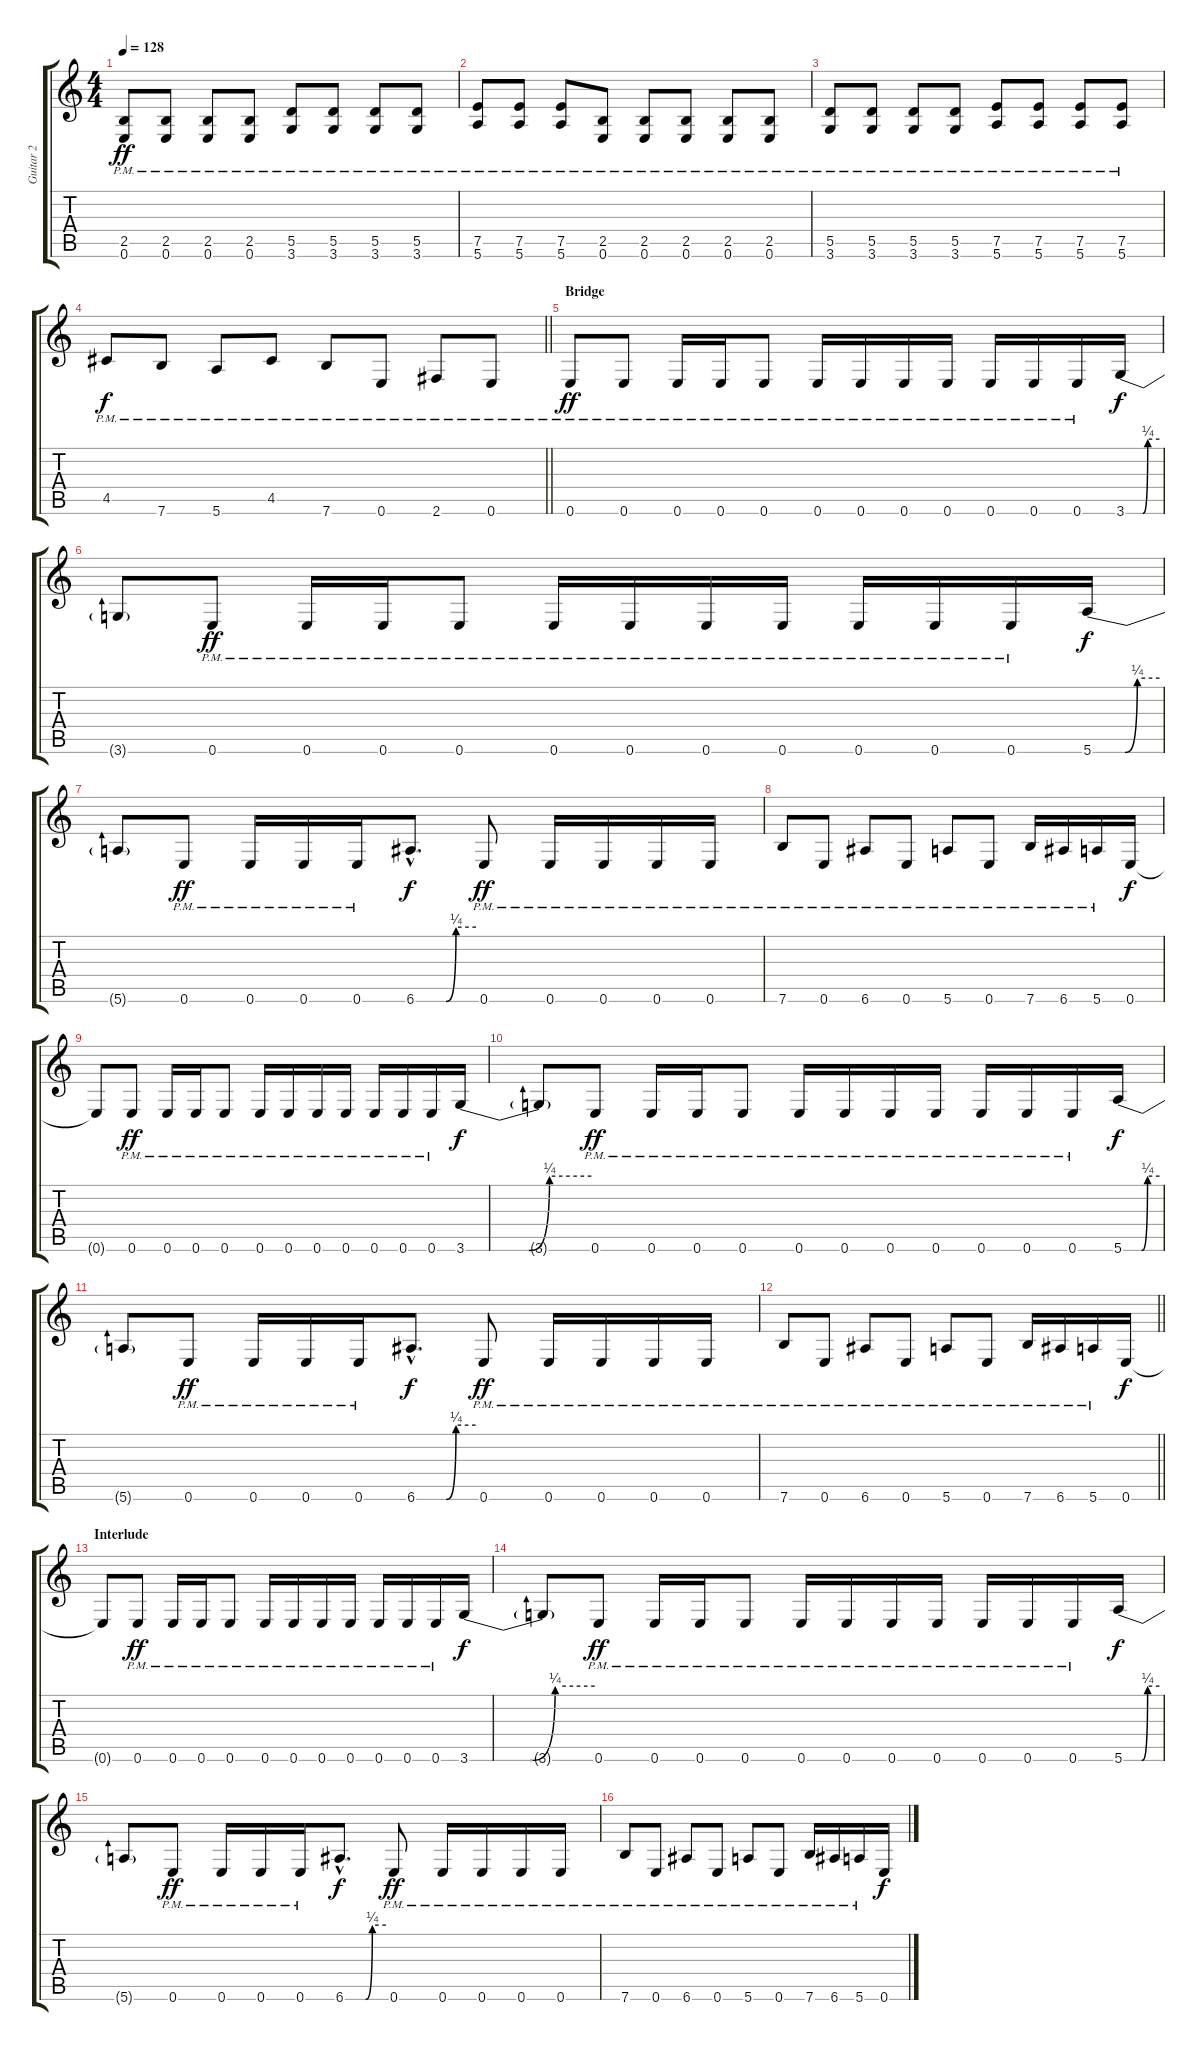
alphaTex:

\track ("Guitar 2" "Guitar 2") {instrument overdrivenguitar}
\staff {score tabs}
\tuning (E4 B3 G3 D3 A2 E2) {hide}
\ts (4 4)
\tempo 128
\clef g2
\ks c
(2.5{pm} 0.6{pm}).8{dy ff} (2.5{pm} 0.6{pm}).8 (2.5{pm} 0.6{pm}).8 (2.5{pm} 0.6{pm}).8 (5.5{pm} 3.6{pm}).8 (5.5{pm} 3.6{pm}).8 (5.5{pm} 3.6{pm}).8 (5.5{pm} 3.6{pm}).8 |
(7.5{pm} 5.6{pm}).8 (7.5{pm} 5.6{pm}).8 (7.5{pm} 5.6{pm}).8 (2.5{pm} 0.6{pm}).8 (2.5{pm} 0.6{pm}).8 (2.5{pm} 0.6{pm}).8 (2.5{pm} 0.6{pm}).8 (2.5{pm} 0.6{pm}).8 |
(5.5{pm} 3.6{pm}).8 (5.5{pm} 3.6{pm}).8 (5.5{pm} 3.6{pm}).8 (5.5{pm} 3.6{pm}).8 (7.5{pm} 5.6{pm}).8 (7.5{pm} 5.6{pm}).8 (7.5{pm} 5.6{pm}).8 (7.5{pm} 5.6{pm}).8 |
\barLineRight lightlight
4.5{pm}.8{dy f} 7.6{pm}.8 5.6{pm}.8 4.5{pm}.8 7.6{pm}.8 0.6{pm}.8 2.6{pm}.8 0.6{pm}.8 |
\section ("" "Bridge")
0.6{pm}.8{dy ff} 0.6{pm}.8 0.6{pm}.16 0.6{pm}.16 0.6{pm}.8 0.6{pm}.16 0.6{pm}.16 0.6{pm}.16 0.6{pm}.16 0.6{pm}.16 0.6{pm}.16 0.6{pm}.16 3.6{be (custom 0 0 30 0 39 1 60 1)}.16{dy f} |
3.6{t}.8 0.6{pm}.8{dy ff} 0.6{pm}.16 0.6{pm}.16 0.6{pm}.8 0.6{pm}.16 0.6{pm}.16 0.6{pm}.16 0.6{pm}.16 0.6{pm}.16 0.6{pm}.16 0.6{pm}.16 5.6{be (custom 0 0 29 0 40 1 60 1)}.16{dy f} |
5.6{t}.8 0.6{pm}.8{dy ff} 0.6{pm}.16 0.6{pm}.16 0.6{pm}.16 6.6{be (custom 0 0 30 0 40 1 60 1) hac}.8{d dy f} 0.6{pm}.8{dy ff} 0.6{pm}.16 0.6{pm}.16 0.6{pm}.16 0.6{pm}.16 |
7.6{pm}.8 0.6{pm}.8 6.6{pm}.8 0.6{pm}.8 5.6{pm}.8 0.6{pm}.8 7.6{pm}.16 6.6{pm}.16 5.6{pm}.16 0.6.16{dy f} |
0.6{t}.8 0.6{pm}.8{dy ff} 0.6{pm}.16 0.6{pm}.16 0.6{pm}.8 0.6{pm}.16 0.6{pm}.16 0.6{pm}.16 0.6{pm}.16 0.6{pm}.16 0.6{pm}.16 0.6{pm}.16 3.6{be (custom 0 0 30 0 40 1 60 1)}.16{dy f} |
3.6{t}.8 0.6{pm}.8{dy ff} 0.6{pm}.16 0.6{pm}.16 0.6{pm}.8 0.6{pm}.16 0.6{pm}.16 0.6{pm}.16 0.6{pm}.16 0.6{pm}.16 0.6{pm}.16 0.6{pm}.16 5.6{be (custom 0 0 30 0 40 1 60 1)}.16{dy f} |
5.6{t}.8 0.6{pm}.8{dy ff} 0.6{pm}.16 0.6{pm}.16 0.6{pm}.16 6.6{be (custom 0 0 30 0 40 1 60 1) hac}.8{d dy f} 0.6{pm}.8{dy ff} 0.6{pm}.16 0.6{pm}.16 0.6{pm}.16 0.6{pm}.16 |
\barLineRight lightlight
7.6{pm}.8 0.6{pm}.8 6.6{pm}.8 0.6{pm}.8 5.6{pm}.8 0.6{pm}.8 7.6{pm}.16 6.6{pm}.16 5.6{pm}.16 0.6.16{dy f} |
\section ("" "Interlude")
0.6{t}.8 0.6{pm}.8{dy ff} 0.6{pm}.16 0.6{pm}.16 0.6{pm}.8 0.6{pm}.16 0.6{pm}.16 0.6{pm}.16 0.6{pm}.16 0.6{pm}.16 0.6{pm}.16 0.6{pm}.16 3.6{be (custom 0 0 29 0 41 1 60 1)}.16{dy f} |
3.6{t}.8 0.6{pm}.8{dy ff} 0.6{pm}.16 0.6{pm}.16 0.6{pm}.8 0.6{pm}.16 0.6{pm}.16 0.6{pm}.16 0.6{pm}.16 0.6{pm}.16 0.6{pm}.16 0.6{pm}.16 5.6{be (custom 0 0 30 0 40 1 60 1)}.16{dy f} |
5.6{t}.8 0.6{pm}.8{dy ff} 0.6{pm}.16 0.6{pm}.16 0.6{pm}.16 6.6{be (custom 0 0 30 0 40 1 60 1) hac}.8{d dy f} 0.6{pm}.8{dy ff} 0.6{pm}.16 0.6{pm}.16 0.6{pm}.16 0.6{pm}.16 |
7.6{pm}.8 0.6{pm}.8 6.6{pm}.8 0.6{pm}.8 5.6{pm}.8 0.6{pm}.8 7.6{pm}.16 6.6{pm}.16 5.6{pm}.16 0.6.16{dy f}
